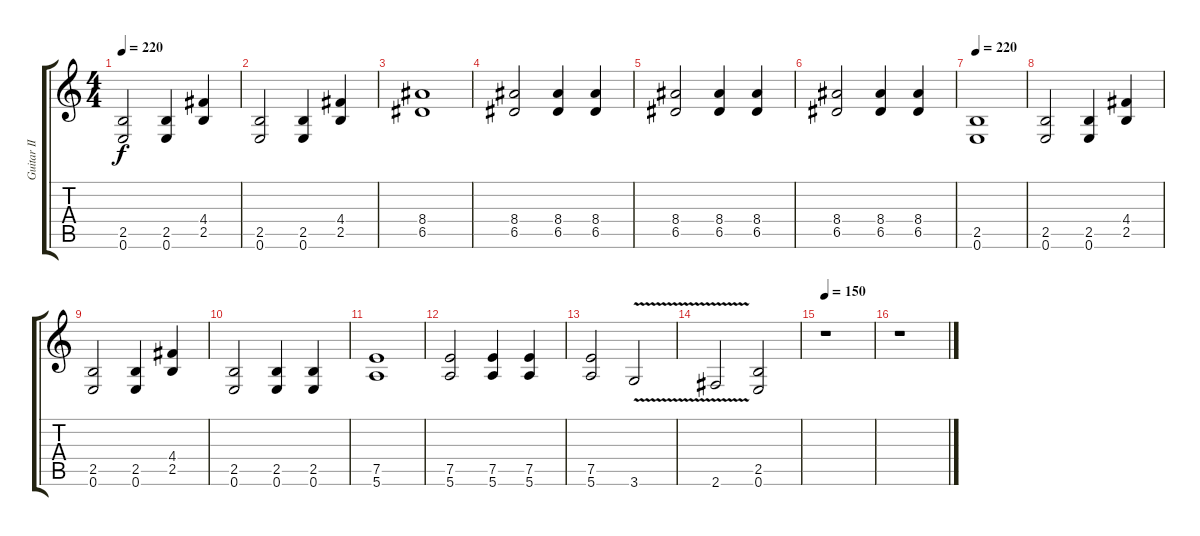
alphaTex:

\track ("Guitar II" "Guitar II") {instrument distortionguitar}
\staff {score tabs}
\tuning (E4 B3 G3 D3 A2 E2) {hide}
\ts (4 4)
\tempo 220
\clef g2
\ks c
(2.5 0.6).2{dy f} (2.5 0.6).4 (4.4 2.5).4 |
(2.5 0.6).2 (2.5 0.6).4 (4.4 2.5).4 |
(8.4 6.5).1 |
(8.4 6.5).2 (8.4 6.5).4 (8.4 6.5).4 |
(8.4 6.5).2 (8.4 6.5).4 (8.4 6.5).4 |
(8.4 6.5).2 (8.4 6.5).4 (8.4 6.5).4 |
\tempo 220
(2.5 0.6).1 |
(2.5 0.6).2 (2.5 0.6).4 (4.4 2.5).4 |
(2.5 0.6).2 (2.5 0.6).4 (4.4 2.5).4 |
(2.5 0.6).2 (2.5 0.6).4 (2.5 0.6).4 |
(7.5 5.6).1 |
(7.5 5.6).2 (7.5 5.6).4 (7.5 5.6).4 |
(7.5 5.6).2 3.6{v}.2 |
2.6{v}.2 (2.5 0.6).2 |
\tempo 150
r.1 |
r.1
